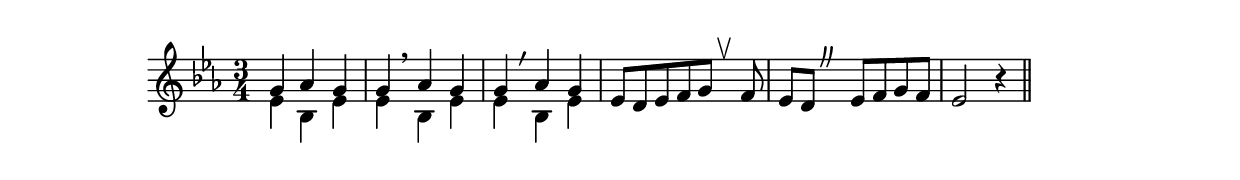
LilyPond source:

%% Do not edit this file; it is auto-generated from LSR!
%% Tags: expressive-marks
\version "2.11.35"

\header { texidoc = "
Breathing signs are available in different tastes: commas (default),
ticks, vees and `railroad tracks' (caesura).
" }

{
  %% Modern notation:
  \new Staff {
    \relative c'' {
      \key es \major \time 3/4

      %% this bar contains no \breathe
      <<
	{ g4 as g } \\
	{ es4 bes es }
      >> |

      %% by default, \breathe uses the rcomma, just as if saying:
      %% \override BreathingSign  #'text =
				%	#(make-musicglyph-markup "scripts.rcomma")
      <<
	{ g4 as g } \\
	{ es4 \breathe bes es }
      >> |

      %% rvarcomma and lvarcomma are variations of the default rcomma
      %% and lcomma

      %% N.B.: must use Staff context here, since we start a Voice below
      \override Staff.BreathingSign  #'text =
      #(make-musicglyph-markup "scripts.rvarcomma")
      <<
	{ g4 as g } \\
	{ es4 \breathe bes es }
      >> |

      %% wedge
      \override BreathingSign  #'text =
      #(make-musicglyph-markup "scripts.upbow")
      es8 d es f g8 \breathe f |

      %% caesura
      \override BreathingSign  #'text =
      #(make-musicglyph-markup "scripts.caesura.curved")
      es8[ d] \breathe  es[ f g f] |
      es2 r4 \bar "||" \break
    }
  }
}

